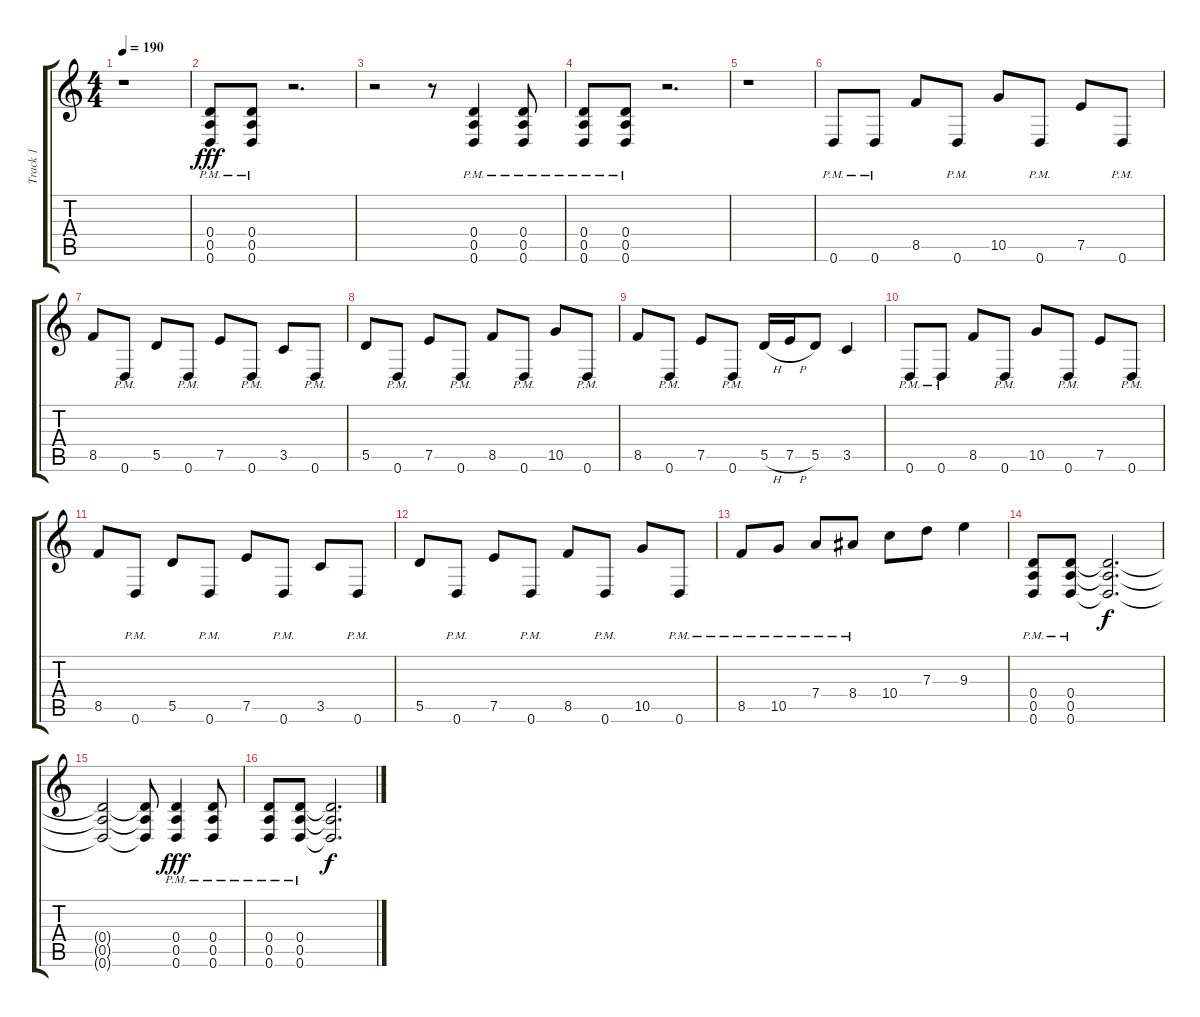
\track ("Track 1" "Track 1") {instrument distortionguitar}
\staff {score tabs}
\tuning (E4 B3 G3 D3 A2 D2) {hide}
\ts (4 4)
\tempo 190
\clef g2
\ks c
r.1{dy fff} |
(0.4{pm} 0.5{pm} 0.6{pm}).8 (0.4{pm} 0.5{pm} 0.6{pm}).8 r.2{d} |
r.2 r.8 (0.4{pm} 0.5{pm} 0.6{pm}).4 (0.4{pm} 0.5{pm} 0.6{pm}).8 |
(0.4{pm} 0.5{pm} 0.6{pm}).8 (0.4{pm} 0.5{pm} 0.6{pm}).8 r.2{d} |
r.1 |
0.6{pm}.8 0.6{pm}.8 8.5.8 0.6{pm}.8 10.5.8 0.6{pm}.8 7.5.8 0.6{pm}.8 |
8.5.8 0.6{pm}.8 5.5.8 0.6{pm}.8 7.5.8 0.6{pm}.8 3.5.8 0.6{pm}.8 |
5.5.8 0.6{pm}.8 7.5.8 0.6{pm}.8 8.5.8 0.6{pm}.8 10.5.8 0.6{pm}.8 |
8.5.8 0.6{pm}.8 7.5.8 0.6{pm}.8 5.5{h}.16 7.5{h}.16 5.5.8 3.5.4 |
0.6{pm}.8 0.6{pm}.8 8.5.8 0.6{pm}.8 10.5.8 0.6{pm}.8 7.5.8 0.6{pm}.8 |
8.5.8 0.6{pm}.8 5.5.8 0.6{pm}.8 7.5.8 0.6{pm}.8 3.5.8 0.6{pm}.8 |
5.5.8 0.6{pm}.8 7.5.8 0.6{pm}.8 8.5.8 0.6{pm}.8 10.5.8 0.6{pm}.8 |
8.5{pm}.8 10.5{pm}.8 7.4{pm}.8 8.4{pm}.8 10.4.8 7.3.8 9.3.4 |
(0.4{pm} 0.5{pm} 0.6{pm}).8 (0.4{pm} 0.5{pm} 0.6{pm}).8 (0.4{t} 0.5{t} 0.6{t}).2{d dy f} |
(0.4{t} 0.5{t} 0.6{t}).2 (0.4{t} 0.5{t} 0.6{t}).8 (0.4{pm} 0.5{pm} 0.6{pm}).4{dy fff} (0.4{pm} 0.5{pm} 0.6{pm}).8 |
(0.4{pm} 0.5{pm} 0.6{pm}).8 (0.4{pm} 0.5{pm} 0.6{pm}).8 (0.4{t} 0.5{t} 0.6{t}).2{d dy f}
